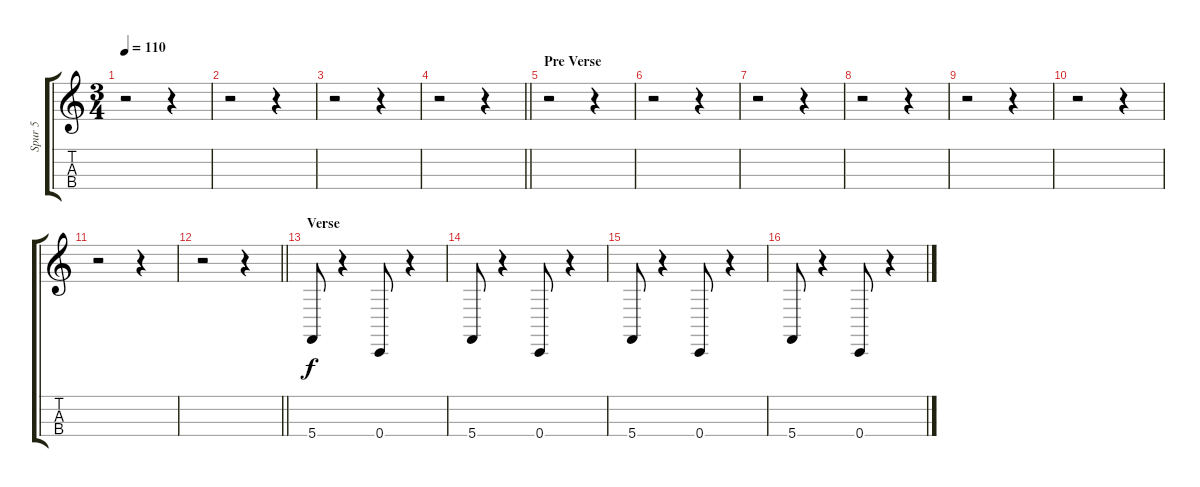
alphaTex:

\track ("Spur 5" "Spur 5") {instrument tuba}
\staff {score tabs}
\tuning (F3 C3 G2 C2) {hide}
\ts (3 4)
\tempo 110
\clef g2
\ks c
r.2{dy f} r.4 |
r.2 r.4 |
r.2 r.4 |
\barLineRight lightlight
r.2 r.4 |
\section ("" "Pre Verse")
r.2 r.4 |
r.2 r.4 |
r.2 r.4 |
r.2 r.4 |
r.2 r.4 |
r.2 r.4 |
r.2 r.4 |
\barLineRight lightlight
r.2 r.4 |
\section ("" "Verse")
5.4.8 r.4 0.4.8 r.4 |
5.4.8 r.4 0.4.8 r.4 |
5.4.8 r.4 0.4.8 r.4 |
5.4.8 r.4 0.4.8 r.4
